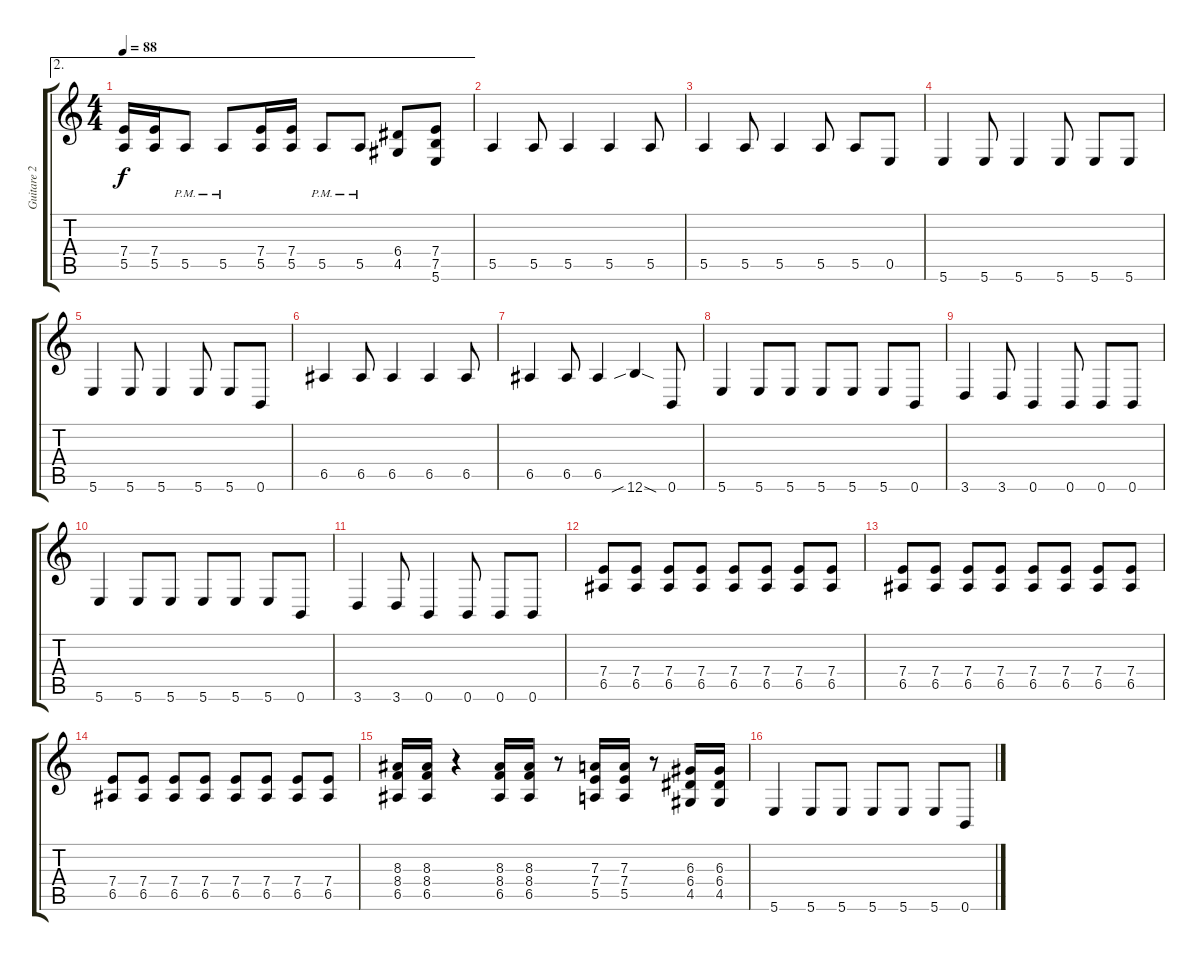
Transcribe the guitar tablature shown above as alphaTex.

\track ("Guitare 2" "Guitare 2") {instrument distortionguitar}
\staff {score tabs}
\tuning (B3 Gb3 D3 A2 E2 B1) {hide}
\ae 2
\ts (4 4)
\tempo 88
\clef g2
\ks c
(7.4 5.5).16{dy f} (7.4 5.5).16 5.5{pm}.8 5.5{pm}.8 (7.4 5.5).16 (7.4 5.5).16 5.5{pm}.8 5.5{pm}.8 (6.4 4.5).8 (7.4 7.5 5.6).8 |
5.5.4 5.5.8 5.5.4 5.5.4 5.5.8 |
5.5.4 5.5.8 5.5.4 5.5.8 5.5.8 0.5.8 |
5.6.4 5.6.8 5.6.4 5.6.8 5.6.8 5.6.8 |
5.6.4 5.6.8 5.6.4 5.6.8 5.6.8 0.6.8 |
6.5.4 6.5.8 6.5.4 6.5.4 6.5.8 |
6.5.4 6.5.8 6.5.4 12.6{sib sod}.4 0.6.8 |
5.6.4 5.6.8 5.6.8 5.6.8 5.6.8 5.6.8 0.6.8 |
3.6.4 3.6.8 0.6.4 0.6.8 0.6.8 0.6.8 |
5.6.4 5.6.8 5.6.8 5.6.8 5.6.8 5.6.8 0.6.8 |
3.6.4 3.6.8 0.6.4 0.6.8 0.6.8 0.6.8 |
(7.4 6.5).8 (7.4 6.5).8 (7.4 6.5).8 (7.4 6.5).8 (7.4 6.5).8 (7.4 6.5).8 (7.4 6.5).8 (7.4 6.5).8 |
(7.4 6.5).8 (7.4 6.5).8 (7.4 6.5).8 (7.4 6.5).8 (7.4 6.5).8 (7.4 6.5).8 (7.4 6.5).8 (7.4 6.5).8 |
(7.4 6.5).8 (7.4 6.5).8 (7.4 6.5).8 (7.4 6.5).8 (7.4 6.5).8 (7.4 6.5).8 (7.4 6.5).8 (7.4 6.5).8 |
(8.3 8.4 6.5).16 (8.3 8.4 6.5).16 r.4 (8.3 8.4 6.5).16 (8.3 8.4 6.5).16 r.8 (7.3 7.4 5.5).16 (7.3 7.4 5.5).16 r.8 (6.3 6.4 4.5).16 (6.3 6.4 4.5).16 |
5.6.4 5.6.8 5.6.8 5.6.8 5.6.8 5.6.8 0.6.8
